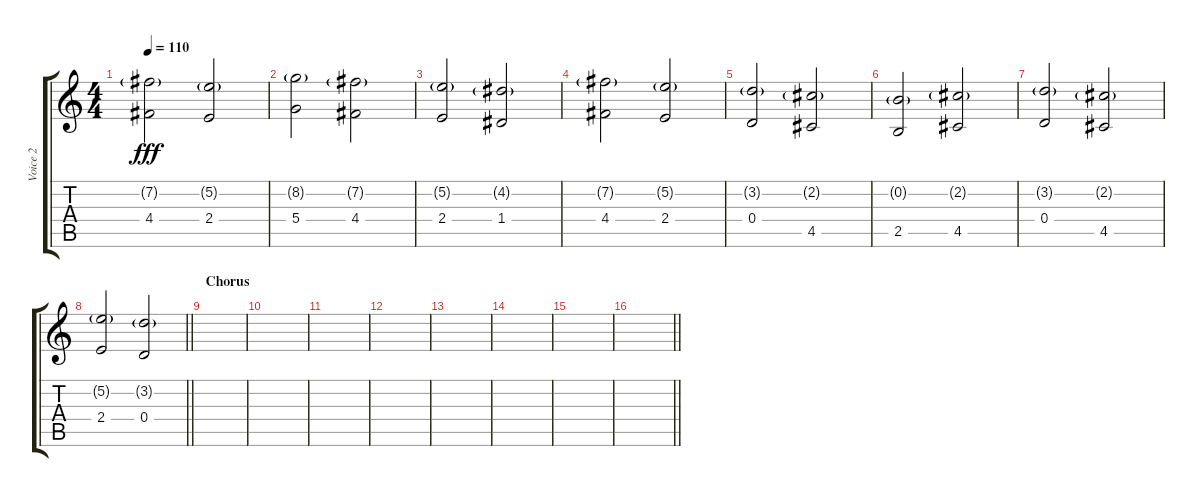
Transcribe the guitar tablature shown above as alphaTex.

\track ("Voice 2" "Voice 2") {instrument electricguitarmuted}
\staff {score tabs}
\tuning (E4 B3 G3 D3 A2 E2) {hide}
\ts (4 4)
\tempo 110
\clef g2
\ks c
(7.2{g} 4.4).2{dy fff} (5.2{g} 2.4).2 |
(8.2{g} 5.4).2 (7.2{g} 4.4).2 |
(5.2{g} 2.4).2 (4.2{g} 1.4).2 |
(7.2{g} 4.4).2 (5.2{g} 2.4).2 |
(3.2{g} 0.4).2 (2.2{g} 4.5).2 |
(0.2{g} 2.5).2 (2.2{g} 4.5).2 |
(3.2{g} 0.4).2 (2.2{g} 4.5).2 |
\barLineRight lightlight
(5.2{g} 2.4).2 (3.2{g} 0.4).2 |
\section ("" "Chorus")
|
|
|
|
|
|
|
\barLineRight lightlight
